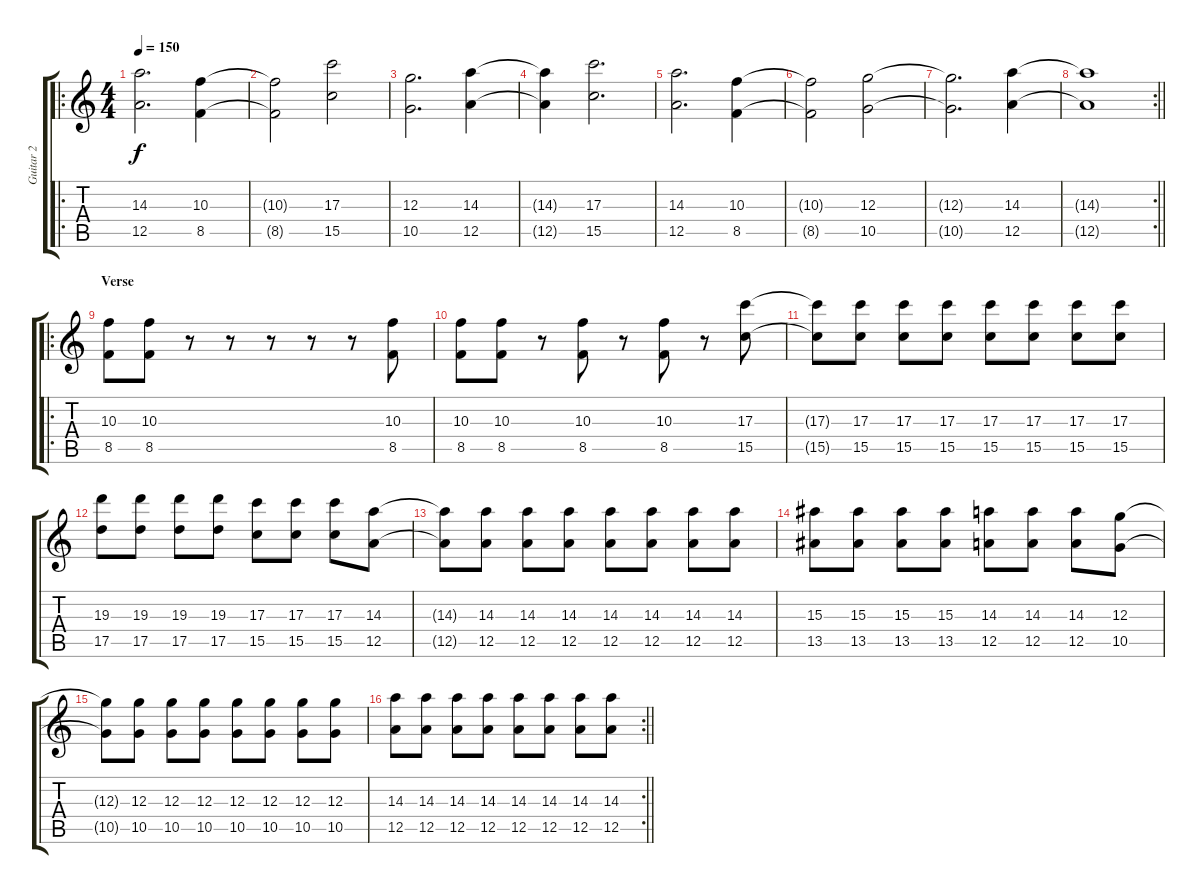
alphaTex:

\track ("Guitar 2" "Guitar 2") {instrument distortionguitar}
\staff {score tabs}
\tuning (E4 B3 G3 D3 A2 D2) {hide}
\ro
\ts (4 4)
\tempo 150
\clef g2
\ks c
(14.3 12.5).2{d dy f} (10.3 8.5).4 |
(10.3{t} 8.5{t}).2 (17.3 15.5).2 |
(12.3 10.5).2{d} (14.3 12.5).4 |
(14.3{t} 12.5{t}).4 (17.3 15.5).2{d} |
(14.3 12.5).2{d} (10.3 8.5).4 |
(10.3{t} 8.5{t}).2 (12.3 10.5).2 |
(12.3{t} 10.5{t}).2{d} (14.3 12.5).4 |
\rc 2
\barLineRight lightlight
(14.3{t} 12.5{t}).1 |
\ro
\section ("" "Verse")
(10.3 8.5).8 (10.3 8.5).8 r.8 r.8 r.8 r.8 r.8 (10.3 8.5).8 |
(10.3 8.5).8 (10.3 8.5).8 r.8 (10.3 8.5).8 r.8 (10.3 8.5).8 r.8 (17.3 15.5).8 |
(17.3{t} 15.5{t}).8 (17.3 15.5).8 (17.3 15.5).8 (17.3 15.5).8 (17.3 15.5).8 (17.3 15.5).8 (17.3 15.5).8 (17.3 15.5).8 |
(19.3 17.5).8 (19.3 17.5).8 (19.3 17.5).8 (19.3 17.5).8 (17.3 15.5).8 (17.3 15.5).8 (17.3 15.5).8 (14.3 12.5).8 |
(14.3{t} 12.5{t}).8 (14.3 12.5).8 (14.3 12.5).8 (14.3 12.5).8 (14.3 12.5).8 (14.3 12.5).8 (14.3 12.5).8 (14.3 12.5).8 |
(15.3 13.5).8 (15.3 13.5).8 (15.3 13.5).8 (15.3 13.5).8 (14.3 12.5).8 (14.3 12.5).8 (14.3 12.5).8 (12.3 10.5).8 |
(12.3{t} 10.5{t}).8 (12.3 10.5).8 (12.3 10.5).8 (12.3 10.5).8 (12.3 10.5).8 (12.3 10.5).8 (12.3 10.5).8 (12.3 10.5).8 |
\rc 2
\barLineRight lightlight
(14.3 12.5).8 (14.3 12.5).8 (14.3 12.5).8 (14.3 12.5).8 (14.3 12.5).8 (14.3 12.5).8 (14.3 12.5).8 (14.3 12.5).8
